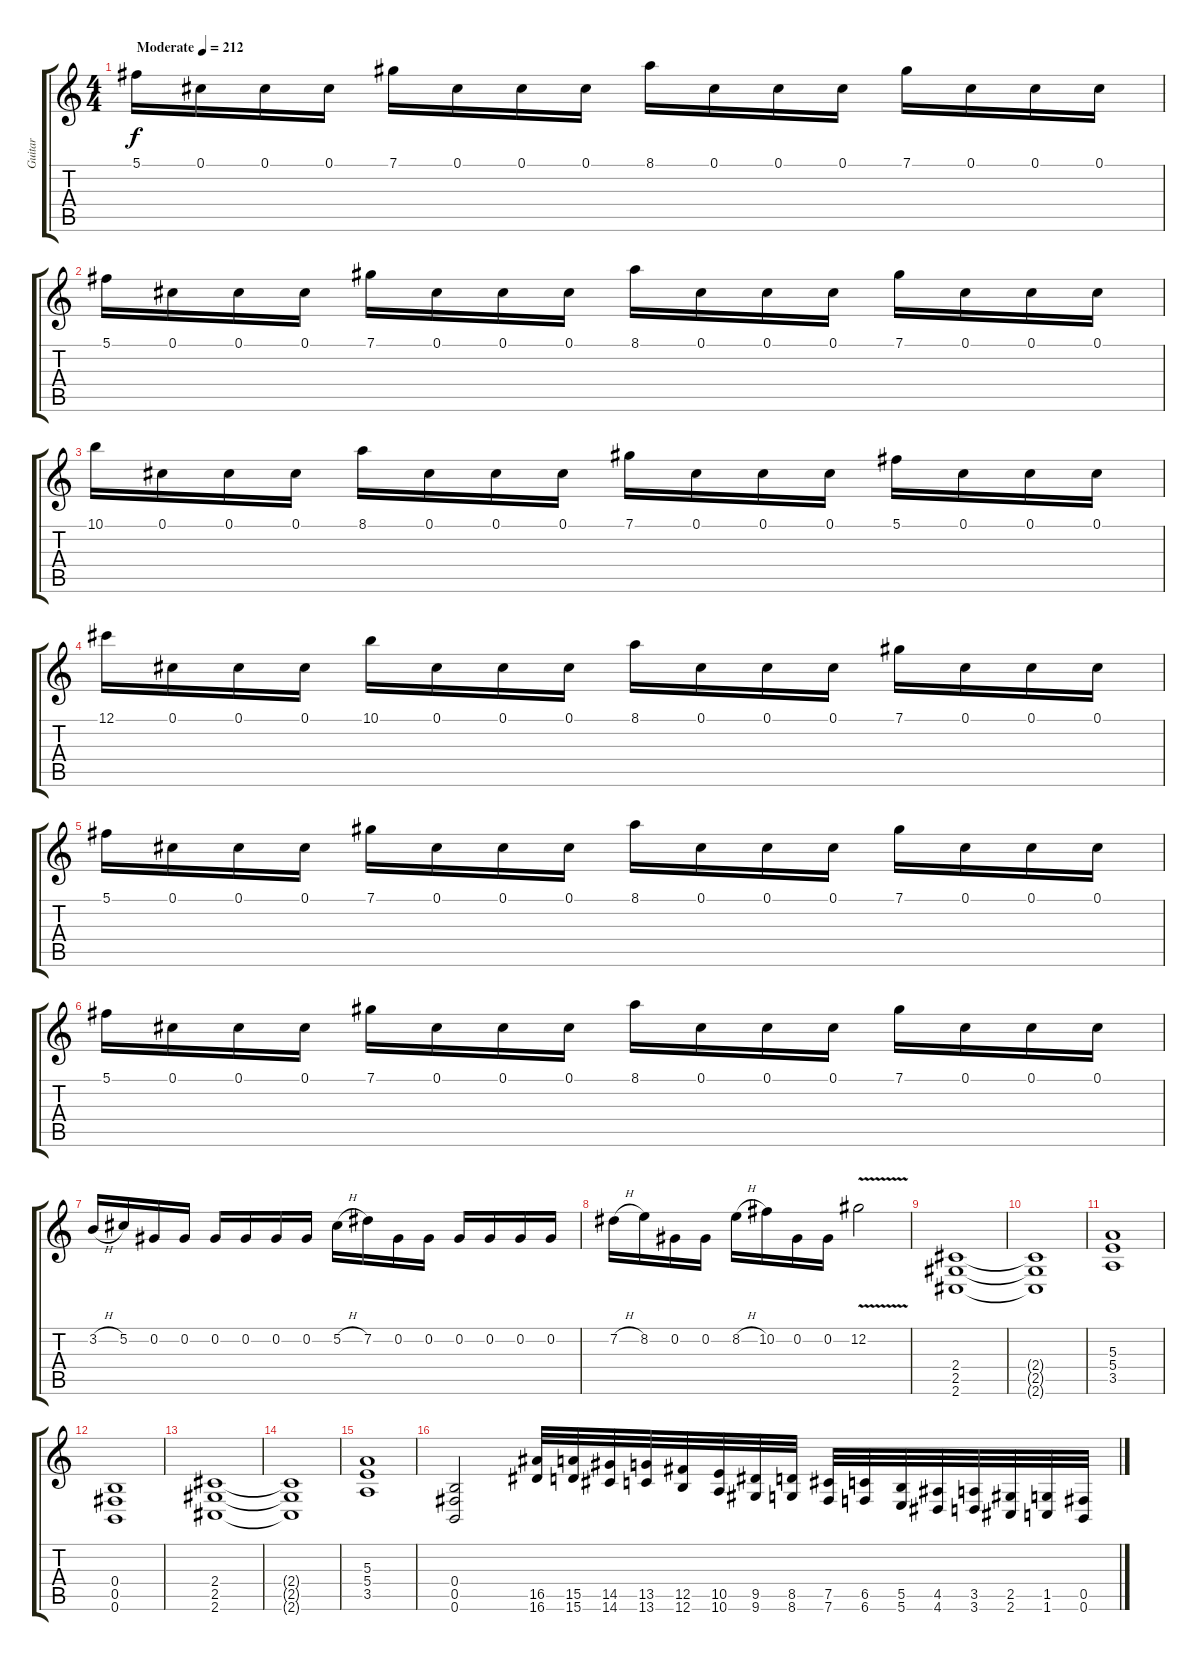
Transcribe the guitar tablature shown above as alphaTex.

\track ("Guitar" "Guitar") {instrument distortionguitar}
\staff {score tabs}
\tuning (Db4 Ab3 E3 B2 Gb2 B1) {hide}
\ts (4 4)
\tempo (212 "Moderate")
\clef g2
\ks c
5.1.16{dy f instrument distortionguitar} 0.1.16 0.1.16 0.1.16 7.1.16 0.1.16 0.1.16 0.1.16 8.1.16 0.1.16 0.1.16 0.1.16 7.1.16 0.1.16 0.1.16 0.1.16 |
5.1.16 0.1.16 0.1.16 0.1.16 7.1.16 0.1.16 0.1.16 0.1.16 8.1.16 0.1.16 0.1.16 0.1.16 7.1.16 0.1.16 0.1.16 0.1.16 |
10.1.16 0.1.16 0.1.16 0.1.16 8.1.16 0.1.16 0.1.16 0.1.16 7.1.16 0.1.16 0.1.16 0.1.16 5.1.16 0.1.16 0.1.16 0.1.16 |
12.1.16 0.1.16 0.1.16 0.1.16 10.1.16 0.1.16 0.1.16 0.1.16 8.1.16 0.1.16 0.1.16 0.1.16 7.1.16 0.1.16 0.1.16 0.1.16 |
5.1.16 0.1.16 0.1.16 0.1.16 7.1.16 0.1.16 0.1.16 0.1.16 8.1.16 0.1.16 0.1.16 0.1.16 7.1.16 0.1.16 0.1.16 0.1.16 |
5.1.16 0.1.16 0.1.16 0.1.16 7.1.16 0.1.16 0.1.16 0.1.16 8.1.16 0.1.16 0.1.16 0.1.16 7.1.16 0.1.16 0.1.16 0.1.16 |
3.2{h}.16 5.2.16 0.2.16 0.2.16 0.2.16 0.2.16 0.2.16 0.2.16 5.2{h}.16 7.2.16 0.2.16 0.2.16 0.2.16 0.2.16 0.2.16 0.2.16 |
7.2{h}.16 8.2.16 0.2.16 0.2.16 8.2{h}.16 10.2.16 0.2.16 0.2.16 12.2{v}.2 |
(2.4 2.5 2.6).1 |
(2.4{t} 2.5{t} 2.6{t}).1 |
(5.3 5.4 3.5).1 |
(0.4 0.5 0.6).1 |
(2.4 2.5 2.6).1 |
(2.4{t} 2.5{t} 2.6{t}).1 |
(5.3 5.4 3.5).1 |
(0.4 0.5 0.6).2 (16.5 16.6).32{instrument guitarfretnoise} (15.5 15.6).32 (14.5 14.6).32 (13.5 13.6).32 (12.5 12.6).32 (10.5 10.6).32 (9.5 9.6).32 (8.5 8.6).32 (7.5 7.6).32 (6.5 6.6).32 (5.5 5.6).32 (4.5 4.6).32 (3.5 3.6).32 (2.5 2.6).32 (1.5 1.6).32 (0.5 0.6).32
